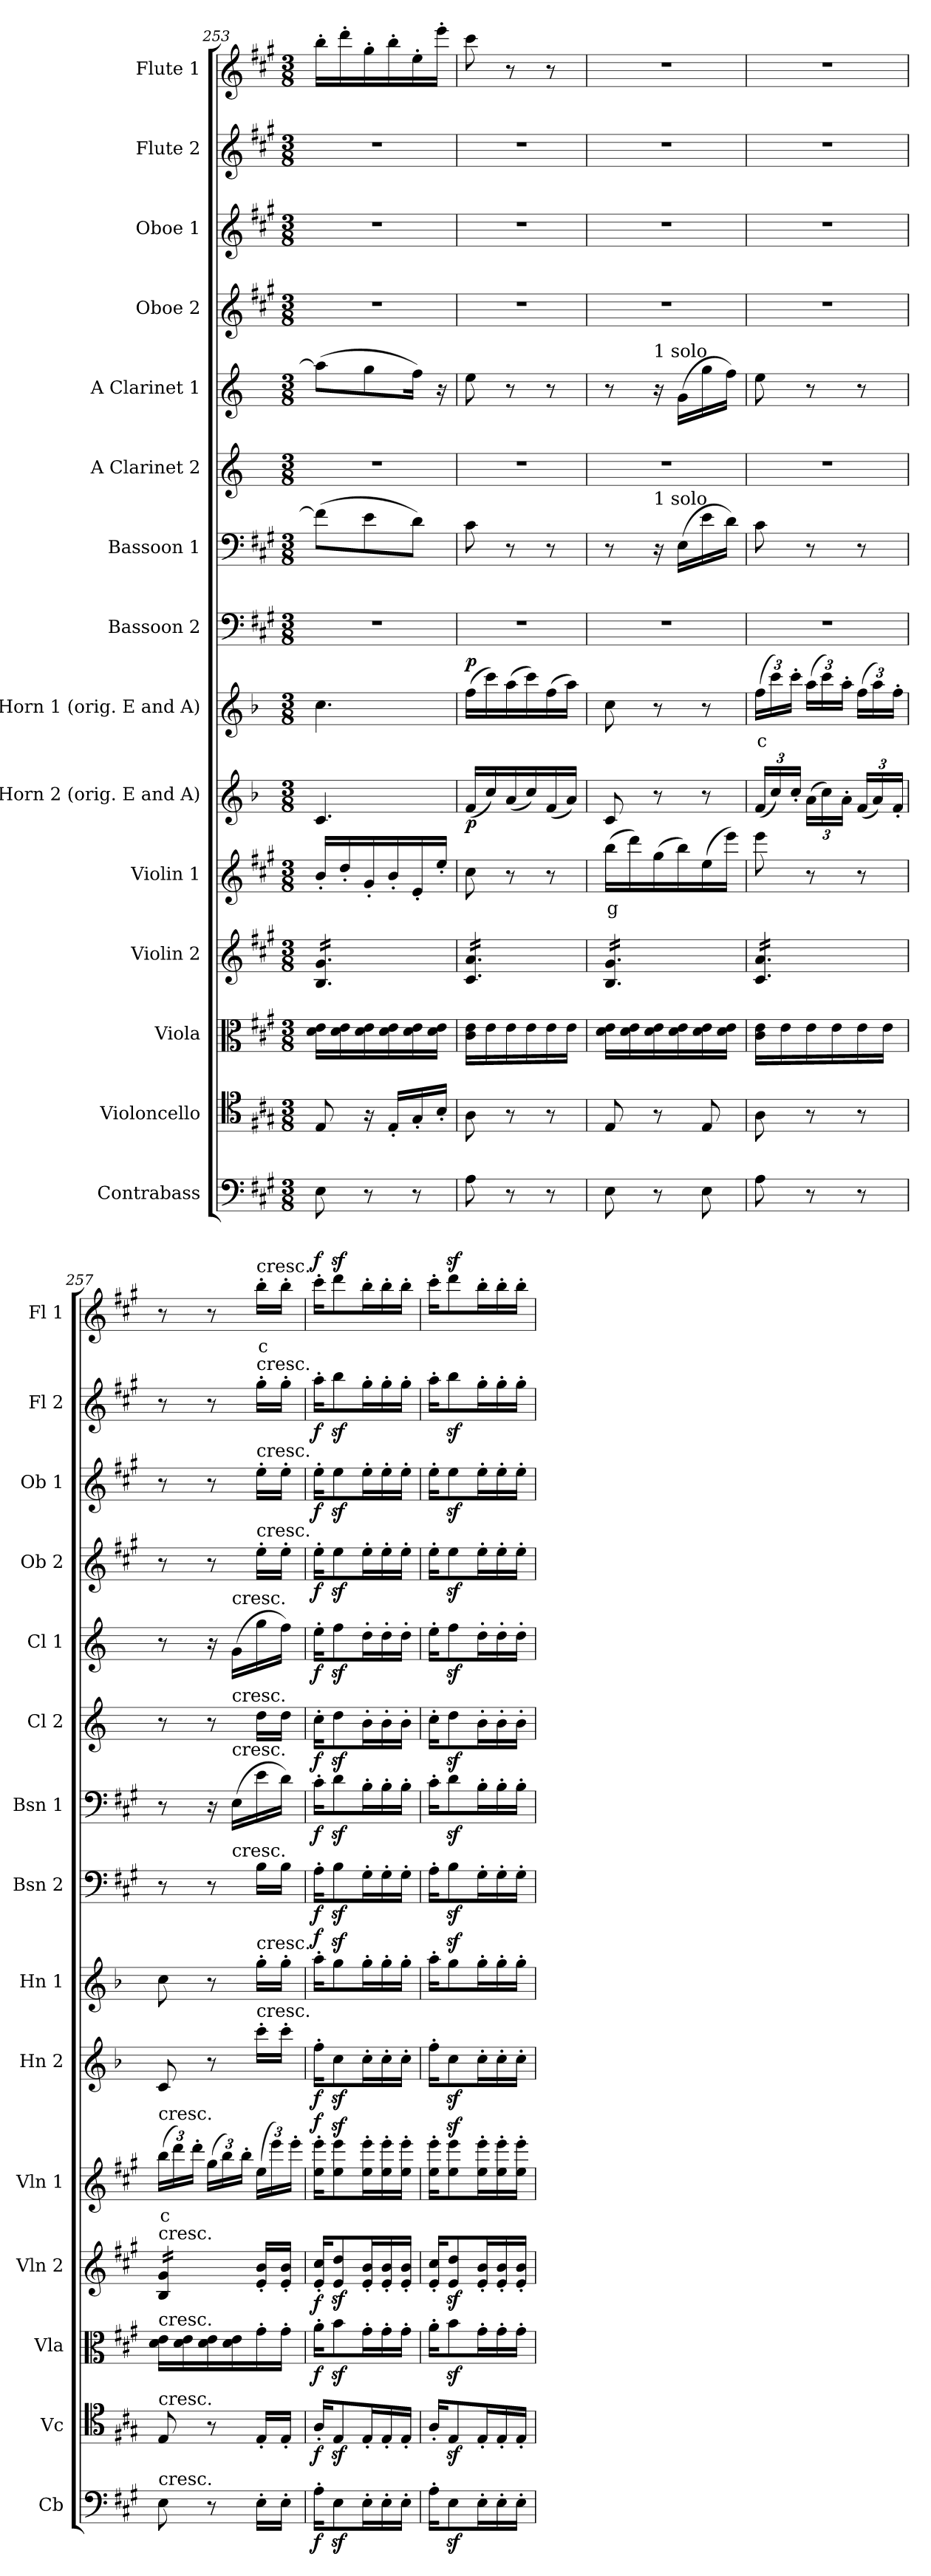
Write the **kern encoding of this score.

**kern	**dynam	**kern	**dynam	**kern	**dynam	**kern	**dynam	**kern	**text	**dynam	**kern	**dynam	**kern	**text	**dynam	**kern	**dynam	**kern	**dynam	**kern	**dynam	**kern	**dynam	**kern	**dynam	**kern	**dynam	**kern	**dynam	**kern	**text	**dynam
*part15	*part15	*part14	*part14	*part13	*part13	*part12	*part12	*part11	*part11	*part11	*part10	*part10	*part9	*part9	*part9	*part8	*part8	*part7	*part7	*part6	*part6	*part5	*part5	*part4	*part4	*part3	*part3	*part2	*part2	*part1	*part1	*part1
*staff15	*staff15	*staff14	*staff14	*staff13	*staff13	*staff12	*staff12	*staff11	*staff11	*staff11	*staff10	*staff10	*staff9	*staff9	*staff9	*staff8	*staff8	*staff7	*staff7	*staff6	*staff6	*staff5	*staff5	*staff4	*staff4	*staff3	*staff3	*staff2	*staff2	*staff1	*staff1	*staff1
*I"Contrabass	*	*I"Violoncello	*	*I"Viola	*	*I"Violin 2	*	*I"Violin 1	*	*	*I"E Horn 2 (orig. E and A)	*	*I"E Horn 1 (orig. E and A)	*	*	*I"Bassoon 2	*	*I"Bassoon 1	*	*I"A Clarinet 2	*	*I"A Clarinet 1	*	*I"Oboe 2	*	*I"Oboe 1	*	*I"Flute 2	*	*I"Flute 1	*	*
*I'Cb	*	*I'Vc	*	*I'Vla	*	*I'Vln 2	*	*I'Vln 1	*	*	*I'Hn 2	*	*I'Hn 1	*	*	*I'Bsn 2	*	*I'Bsn 1	*	*I'Cl 2	*	*I'Cl 1	*	*I'Ob 2	*	*I'Ob 1	*	*I'Fl 2	*	*I'Fl 1	*	*
*clefF4	*	*clefC4	*	*clefC3	*	*clefG2	*	*clefG2	*	*	*clefG2	*	*clefG2	*	*	*clefF4	*	*clefF4	*	*clefG2	*	*clefG2	*	*clefG2	*	*clefG2	*	*clefG2	*	*clefG2	*	*
*ITrd7c12	*	*	*	*	*	*	*	*	*	*	*ITrd5c8	*	*ITrd5c8	*	*	*	*	*	*	*ITrd2c3	*	*ITrd2c3	*	*	*	*	*	*	*	*	*	*
*k[f#c#g#]	*	*k[f#c#g#]	*	*k[f#c#g#]	*	*k[f#c#g#]	*	*k[f#c#g#]	*	*	*k[f#c#g#]	*	*k[f#c#g#]	*	*	*k[f#c#g#]	*	*k[f#c#g#]	*	*k[f#c#g#]	*	*k[f#c#g#]	*	*k[f#c#g#]	*	*k[f#c#g#]	*	*k[f#c#g#]	*	*k[f#c#g#]	*	*
*M3/8	*	*M3/8	*	*M3/8	*	*M3/8	*	*M3/8	*	*	*M3/8	*	*M3/8	*	*	*M3/8	*	*M3/8	*	*M3/8	*	*M3/8	*	*M3/8	*	*M3/8	*	*M3/8	*	*M3/8	*	*
=253	=253	=253	=253	=253	=253	=253	=253	=253	=253	=253	=253	=253	=253	=253	=253	=253	=253	=253	=253	=253	=253	=253	=253	=253	=253	=253	=253	=253	=253	=253	=253	=253
*	*	*	*	*	*	*tremolo	*	*	*	*	*	*	*	*	*	*	*	*	*	*	*	*	*	*	*	*	*	*	*	*	*	*
8EE\	.	8E/	.	16d\ 16e\LL	.	16B/ 16g#/LL	.	16b'/LL	.	.	4.E/	.	4.e\	.	.	4.r	.	(8f#\L]	.	4.r	.	(8ff#\L]	.	4.r	.	4.r	.	4.r	.	16bb'\LL	.	.
.	.	.	.	16d\ 16e\	.	16B/ 16g#/	.	16dd'/	.	.	.	.	.	.	.	.	.	.	.	.	.	.	.	.	.	.	.	.	.	16ddd'\	.	.
8r	.	16r	.	16d\ 16e\	.	16B/ 16g#/	.	16g#'/	.	.	.	.	.	.	.	.	.	8e\	.	.	.	8ee\	.	.	.	.	.	.	.	16gg#'\	.	.
.	.	16E'/LL	.	16d\ 16e\	.	16B/ 16g#/	.	16b'/	.	.	.	.	.	.	.	.	.	.	.	.	.	.	.	.	.	.	.	.	.	16bb'\	.	.
8r	.	16G#'/	.	16d\ 16e\	.	16B/ 16g#/	.	16e'/	.	.	.	.	.	.	.	.	.	8d\J)	.	.	.	16dd\Jk)	.	.	.	.	.	.	.	16ee'\	.	.
.	.	16B'/JJ	.	16d\ 16e\JJ	.	16B/ 16g#/JJ	.	16ee'/JJ	.	.	.	.	.	.	.	.	.	.	.	.	.	16r	.	.	.	.	.	.	.	16eee'\JJ	.	.
=254	=254	=254	=254	=254	=254	=254	=254	=254	=254	=254	=254	=254	=254	=254	=254	=254	=254	=254	=254	=254	=254	=254	=254	=254	=254	=254	=254	=254	=254	=254	=254	=254
!	!	!	!	!	!	!	!	!	!	!	!	!LO:DY:b	!	!	!LO:DY:b	!	!	!	!	!	!	!	!	!	!	!	!	!	!	!	!	!
8AA\	.	8A\	.	16c#\ 16e\LL	.	16c#/ 16a/LL	.	8cc#\	.	.	(16A/LL	p	(16a\LL	.	p	4.r	.	8c#\	.	4.r	.	8cc#\	.	4.r	.	4.r	.	4.r	.	8ccc#\	.	.
.	.	.	.	16e\	.	16c#/ 16a/	.	.	.	.	16e/)	.	16ee\)	.	.	.	.	.	.	.	.	.	.	.	.	.	.	.	.	.	.	.
8r	.	8r	.	16e\	.	16c#/ 16a/	.	8r	.	.	(16c#/	.	(16cc#\	.	.	.	.	8r	.	.	.	8r	.	.	.	.	.	.	.	8r	.	.
.	.	.	.	16e\	.	16c#/ 16a/	.	.	.	.	16e/)	.	16ee\)	.	.	.	.	.	.	.	.	.	.	.	.	.	.	.	.	.	.	.
8r	.	8r	.	16e\	.	16c#/ 16a/	.	8r	.	.	(16A/	.	(16a\	.	.	.	.	8r	.	.	.	8r	.	.	.	.	.	.	.	8r	.	.
.	.	.	.	16e\JJ	.	16c#/ 16a/JJ	.	.	.	.	16c#/JJ)	.	16cc#\JJ)	.	.	.	.	.	.	.	.	.	.	.	.	.	.	.	.	.	.	.
!!LO:PB:g=z
=255	=255	=255	=255	=255	=255	=255	=255	=255	=255	=255	=255	=255	=255	=255	=255	=255	=255	=255	=255	=255	=255	=255	=255	=255	=255	=255	=255	=255	=255	=255	=255	=255
!	!	!	!	!	!	!	!	!	!LO:LY:b:color=#FF0000	!	!	!	!	!	!	!	!	!	!	!	!	!	!	!	!	!	!	!	!	!	!	!
8EE\	.	8E/	.	16d\ 16e\LL	.	16B/ 16g#/LL	.	(16bb\LL	g	.	8E/	.	8e\	.	.	4.r	.	8r	.	4.r	.	8r	.	4.r	.	4.r	.	4.r	.	4.r	.	.
.	.	.	.	16d\ 16e\	.	16B/ 16g#/	.	16ddd\)	.	.	.	.	.	.	.	.	.	.	.	.	.	.	.	.	.	.	.	.	.	.	.	.
!	!	!	!	!	!	!	!	!	!	!	!	!	!	!	!	!	!	!	!	!	!	!LO:TX:a:t=1 solo	!	!	!	!	!	!	!	!	!	!
!	!	!	!	!	!	!	!	!	!	!	!	!	!	!	!	!	!	!LO:TX:a:t=1 solo	!	!	!	!	!	!	!	!	!	!	!	!	!	!
8r	.	8r	.	16d\ 16e\	.	16B/ 16g#/	.	(16gg#\	.	.	8r	.	8r	.	.	.	.	16r	.	.	.	16r	.	.	.	.	.	.	.	.	.	.
.	.	.	.	16d\ 16e\	.	16B/ 16g#/	.	16bb\)	.	.	.	.	.	.	.	.	.	(16E\LL	.	.	.	(16e\LL	.	.	.	.	.	.	.	.	.	.
8EE\	.	8E/	.	16d\ 16e\	.	16B/ 16g#/	.	(16ee\	.	.	8r	.	8r	.	.	.	.	16e\	.	.	.	16ee\	.	.	.	.	.	.	.	.	.	.
.	.	.	.	16d\ 16e\JJ	.	16B/ 16g#/JJ	.	16eee\JJ)	.	.	.	.	.	.	.	.	.	16d\JJ)	.	.	.	16dd\JJ)	.	.	.	.	.	.	.	.	.	.
=256	=256	=256	=256	=256	=256	=256	=256	=256	=256	=256	=256	=256	=256	=256	=256	=256	=256	=256	=256	=256	=256	=256	=256	=256	=256	=256	=256	=256	=256	=256	=256	=256
*	*	*	*	*	*	*	*	*	*	*	*Xbrackettup	*	*Xbrackettup	*	*	*	*	*	*	*	*	*	*	*	*	*	*	*	*	*	*	*
!	!	!	!	!	!	!	!	!	!	!	!	!	!	!LO:LY:b:color=#FF0000	!	!	!	!	!	!	!	!	!	!	!	!	!	!	!	!	!	!
8AA\	.	8A\	.	16c#\ 16e\LL	.	16c#/ 16a/LL	.	8eee\	.	.	(24A/LL	.	(24a\LL	c	.	4.r	.	8c#\	.	4.r	.	8cc#\	.	4.r	.	4.r	.	4.r	.	4.r	.	.
.	.	.	.	.	.	.	.	.	.	.	24e/)	.	24ee\)	.	.	.	.	.	.	.	.	.	.	.	.	.	.	.	.	.	.	.
.	.	.	.	16e\	.	16c#/ 16a/	.	.	.	.	.	.	.	.	.	.	.	.	.	.	.	.	.	.	.	.	.	.	.	.	.	.
.	.	.	.	.	.	.	.	.	.	.	24e'/JJ	.	24ee'\JJ	.	.	.	.	.	.	.	.	.	.	.	.	.	.	.	.	.	.	.
8r	.	8r	.	16e\	.	16c#/ 16a/	.	8r	.	.	(24c#\LL	.	(24cc#\LL	.	.	.	.	8r	.	.	.	8r	.	.	.	.	.	.	.	.	.	.
.	.	.	.	.	.	.	.	.	.	.	24e\)	.	24ee\)	.	.	.	.	.	.	.	.	.	.	.	.	.	.	.	.	.	.	.
.	.	.	.	16e\	.	16c#/ 16a/	.	.	.	.	.	.	.	.	.	.	.	.	.	.	.	.	.	.	.	.	.	.	.	.	.	.
.	.	.	.	.	.	.	.	.	.	.	24c#'\JJ	.	24cc#'\JJ	.	.	.	.	.	.	.	.	.	.	.	.	.	.	.	.	.	.	.
8r	.	8r	.	16e\	.	16c#/ 16a/	.	8r	.	.	(24A/LL	.	(24a\LL	.	.	.	.	8r	.	.	.	8r	.	.	.	.	.	.	.	.	.	.
.	.	.	.	.	.	.	.	.	.	.	24c#/)	.	24cc#\)	.	.	.	.	.	.	.	.	.	.	.	.	.	.	.	.	.	.	.
.	.	.	.	16e\JJ	.	16c#/ 16a/JJ	.	.	.	.	.	.	.	.	.	.	.	.	.	.	.	.	.	.	.	.	.	.	.	.	.	.
.	.	.	.	.	.	.	.	.	.	.	24A'/JJ	.	24a'\JJ	.	.	.	.	.	.	.	.	.	.	.	.	.	.	.	.	.	.	.
=257	=257	=257	=257	=257	=257	=257	=257	=257	=257	=257	=257	=257	=257	=257	=257	=257	=257	=257	=257	=257	=257	=257	=257	=257	=257	=257	=257	=257	=257	=257	=257	=257
*	*	*	*	*	*	*	*	*Xbrackettup	*	*	*	*	*	*	*	*	*	*	*	*	*	*	*	*	*	*	*	*	*	*	*	*
!	!	!	!	!	!	!	!	!LO:TX:a:t=cresc.	!	!	!	!	!	!	!	!	!	!	!	!	!	!	!	!	!	!	!	!	!	!	!	!
!	!	!	!	!	!	!LO:TX:a:t=cresc.	!	!	!	!	!	!	!	!	!	!	!	!	!	!	!	!	!	!	!	!	!	!	!	!	!	!
!	!	!	!	!LO:TX:a:t=cresc.	!	!	!	!	!	!	!	!	!	!	!	!	!	!	!	!	!	!	!	!	!	!	!	!	!	!	!	!
!	!	!LO:TX:a:t=cresc.	!	!	!	!	!	!	!	!	!	!	!	!	!	!	!	!	!	!	!	!	!	!	!	!	!	!	!	!	!	!
!LO:TX:a:t=cresc.	!	!	!	!	!	!	!	!	!	!	!	!	!	!	!	!	!	!	!	!	!	!	!	!	!	!	!	!	!	!	!	!
!	!	!	!	!	!	!	!	!	!LO:LY:b:color=#FF0000	!	!	!	!	!	!	!	!	!	!	!	!	!	!	!	!	!	!	!	!	!	!	!
*	*	*	*	*	*	*	*	*	*	*	*	*	*	*	*	*^	*	*	*	*^	*	*	*	*	*	*	*	*	*	*	*	*
8EE\	.	8E/	.	16d\ 16e\LL	.	16B/ 16g#/LL	.	(24bb\LL	c	.	8E/	.	8e\	.	.	8r	8.ryy	.	8r	.	8r	8.ryy	.	8r	.	8r	.	8r	.	8r	.	8r	.	.
.	.	.	.	.	.	.	.	24ddd\)	.	.	.	.	.	.	.	.	.	.	.	.	.	.	.	.	.	.	.	.	.	.	.	.	.	.
.	.	.	.	16d\ 16e\	.	16B/ 16g#/	.	.	.	.	.	.	.	.	.	.	.	.	.	.	.	.	.	.	.	.	.	.	.	.	.	.	.	.
.	.	.	.	.	.	.	.	24ddd'\JJ	.	.	.	.	.	.	.	.	.	.	.	.	.	.	.	.	.	.	.	.	.	.	.	.	.	.
8r	.	8r	.	16d\ 16e\	.	16B/ 16g#/	.	(24gg#\LL	.	.	8r	.	8r	.	.	8r	.	.	16r	.	8r	.	.	16r	.	8r	.	8r	.	8r	.	8r	.	.
.	.	.	.	.	.	.	.	24bb\)	.	.	.	.	.	.	.	.	.	.	.	.	.	.	.	.	.	.	.	.	.	.	.	.	.	.
!	!	!	!	!	!	!	!	!	!	!	!	!	!	!	!	!	!	!	!	!	!	!	!	!LO:TX:a:t=cresc.	!	!	!	!	!	!	!	!	!	!
!	!	!	!	!	!	!	!	!	!	!	!	!	!	!	!	!	!	!	!	!	!	!LO:TX:a:t=cresc.	!	!	!	!	!	!	!	!	!	!	!	!
!	!	!	!	!	!	!	!	!	!	!	!	!	!	!	!	!	!	!	!LO:TX:a:t=cresc.	!	!	!	!	!	!	!	!	!	!	!	!	!	!	!
!	!	!	!	!	!	!	!	!	!	!	!	!	!	!	!	!	!LO:TX:a:t=cresc.	!	!	!	!	!	!	!	!	!	!	!	!	!	!	!	!	!
.	.	.	.	16d\ 16e\	.	16B/ 16g#/JJ	.	.	.	.	.	.	.	.	.	.	8.ryy	.	(16E\LL	.	.	8.ryy	.	(16e\LL	.	.	.	.	.	.	.	.	.	.
*	*	*	*	*	*	*Xtremolo	*	*	*	*	*	*	*	*	*	*	*	*	*	*	*	*	*	*	*	*	*	*	*	*	*	*	*	*
.	.	.	.	.	.	.	.	24bb'\JJ	.	.	.	.	.	.	.	.	.	.	.	.	.	.	.	.	.	.	.	.	.	.	.	.	.	.
!	!	!	!	!	!	!	!	!	!	!	!	!	!	!	!	!	!	!	!	!	!	!	!	!	!	!	!	!	!	!	!	!LO:TX:a:t=cresc.	!	!
!	!	!	!	!	!	!	!	!	!	!	!	!	!	!	!	!	!	!	!	!	!	!	!	!	!	!	!	!	!	!LO:TX:a:t=cresc.	!	!	!	!
!	!	!	!	!	!	!	!	!	!	!	!	!	!	!	!	!	!	!	!	!	!	!	!	!	!	!	!	!LO:TX:a:t=cresc.	!	!	!	!	!	!
!	!	!	!	!	!	!	!	!	!	!	!	!	!	!	!	!	!	!	!	!	!	!	!	!	!	!LO:TX:a:t=cresc.	!	!	!	!	!	!	!	!
!	!	!	!	!	!	!	!	!	!	!	!	!	!LO:TX:a:t=cresc.	!	!	!	!	!	!	!	!	!	!	!	!	!	!	!	!	!	!	!	!	!
!	!	!	!	!	!	!	!	!	!	!	!LO:TX:a:t=cresc.	!	!	!	!	!	!	!	!	!	!	!	!	!	!	!	!	!	!	!	!	!	!	!
!	!	!	!	!	!	!	!	!	!	!	!	!	!	!	!	!	!	!	!	!	!	!	!	!	!	!	!	!	!	!	!	!	!LO:LY:b:color=#FF0000	!
16EE'\LL	.	16E'/LL	.	16g#'\	.	16e/' 16b/'LL	.	(24ee\LL	.	.	16ee'\LL	.	16b'\LL	.	.	16B\LL	.	.	16e\	.	16b\LL	.	.	16ee\	.	16ee'\LL	.	16ee'\LL	.	16gg#'\LL	.	16bb'\LL	c	.
.	.	.	.	.	.	.	.	24eee\)	.	.	.	.	.	.	.	.	.	.	.	.	.	.	.	.	.	.	.	.	.	.	.	.	.	.
16EE'\JJ	.	16E'/JJ	.	16g#'\JJ	.	16e/' 16b/'JJ	.	.	.	.	16ee'\JJ	.	16b'\JJ	.	.	16B\JJ	.	.	16d\JJ)	.	16b\JJ	.	.	16dd\JJ)	.	16ee'\JJ	.	16ee'\JJ	.	16gg#'\JJ	.	16bb'\JJ	.	.
.	.	.	.	.	.	.	.	24eee'\JJ	.	.	.	.	.	.	.	.	.	.	.	.	.	.	.	.	.	.	.	.	.	.	.	.	.	.
=258	=258	=258	=258	=258	=258	=258	=258	=258	=258	=258	=258	=258	=258	=258	=258	=258	=258	=258	=258	=258	=258	=258	=258	=258	=258	=258	=258	=258	=258	=258	=258	=258	=258	=258
!	!LO:DY:b	!	!LO:DY:b	!	!LO:DY:b	!	!LO:DY:b	!	!	!LO:DY:b	!	!LO:DY:b	!	!	!LO:DY:b	!	!	!LO:DY:b	!	!LO:DY:b	!	!	!LO:DY:b	!	!LO:DY:b	!	!LO:DY:b	!	!LO:DY:b	!	!LO:DY:b	!	!	!LO:DY:b
*	*	*	*	*	*	*	*	*	*	*	*	*	*	*	*	*v	*v	*	*	*	*v	*v	*	*	*	*	*	*	*	*	*	*	*	*
16AA'\KL	f	16A'/KL	f	16a'\KL	f	16e/' 16cc#/'KL	f	16ee\' 16eee\'KL	.	f	16a'\KL	f	16cc#'\KL	.	f	16A'\KL	f	16c#'\KL	f	16a'\KL	f	16cc#'\KL	f	16ee'\KL	f	16ee'\KL	f	16aa'\KL	f	16ccc#'\KL	.	f
8EEz<\	.	8Ez</	.	8bz<\	.	8e/z< 8dd/z<	.	8ee\z< 8eee\z<	.	.	8ez<\	.	8bz<\	.	.	8Bz<\	.	8dz<\	.	8bz<\	.	8ddz<\	.	8eez<\	.	8eez<\	.	8bbz<\	.	8dddz<\	.	.
16EE'\L	.	16E'/L	.	16g#'\L	.	16e/' 16b/'L	.	16ee\' 16eee\'L	.	.	16e'\L	.	16b'\L	.	.	16G#'\L	.	16B'\L	.	16g#'\L	.	16b'\L	.	16ee'\L	.	16ee'\L	.	16gg#'\L	.	16bb'\L	.	.
16EE'\	.	16E'/	.	16g#'\	.	16e/' 16b/'	.	16ee\' 16eee\'	.	.	16e'\	.	16b'\	.	.	16G#'\	.	16B'\	.	16g#'\	.	16b'\	.	16ee'\	.	16ee'\	.	16gg#'\	.	16bb'\	.	.
16EE'\JJ	.	16E'/JJ	.	16g#'\JJ	.	16e/' 16b/'JJ	.	16ee\' 16eee\'JJ	.	.	16e'\JJ	.	16b'\JJ	.	.	16G#'\JJ	.	16B'\JJ	.	16g#'\JJ	.	16b'\JJ	.	16ee'\JJ	.	16ee'\JJ	.	16gg#'\JJ	.	16bb'\JJ	.	.
=259	=259	=259	=259	=259	=259	=259	=259	=259	=259	=259	=259	=259	=259	=259	=259	=259	=259	=259	=259	=259	=259	=259	=259	=259	=259	=259	=259	=259	=259	=259	=259	=259
16AA'\KL	.	16A'/KL	.	16a'\KL	.	16e/' 16cc#/'KL	.	16ee\' 16eee\'KL	.	.	16a'\KL	.	16cc#'\KL	.	.	16A'\KL	.	16c#'\KL	.	16a'\KL	.	16cc#'\KL	.	16ee'\KL	.	16ee'\KL	.	16aa'\KL	.	16ccc#'\KL	.	.
8EEz<\	.	8Ez</	.	8bz<\	.	8e/z< 8dd/z<	.	8ee\z< 8eee\z<	.	.	8ez<\	.	8bz<\	.	.	8Bz<\	.	8dz<\	.	8bz<\	.	8ddz<\	.	8eez<\	.	8eez<\	.	8bbz<\	.	8dddz<\	.	.
16EE'\L	.	16E'/L	.	16g#'\L	.	16e/' 16b/'L	.	16ee\' 16eee\'L	.	.	16e'\L	.	16b'\L	.	.	16G#'\L	.	16B'\L	.	16g#'\L	.	16b'\L	.	16ee'\L	.	16ee'\L	.	16gg#'\L	.	16bb'\L	.	.
16EE'\	.	16E'/	.	16g#'\	.	16e/' 16b/'	.	16ee\' 16eee\'	.	.	16e'\	.	16b'\	.	.	16G#'\	.	16B'\	.	16g#'\	.	16b'\	.	16ee'\	.	16ee'\	.	16gg#'\	.	16bb'\	.	.
16EE'\JJ	.	16E'/JJ	.	16g#'\JJ	.	16e/' 16b/'JJ	.	16ee\' 16eee\'JJ	.	.	16e'\JJ	.	16b'\JJ	.	.	16G#'\JJ	.	16B'\JJ	.	16g#'\JJ	.	16b'\JJ	.	16ee'\JJ	.	16ee'\JJ	.	16gg#'\JJ	.	16bb'\JJ	.	.
=	=	=	=	=	=	=	=	=	=	=	=	=	=	=	=	=	=	=	=	=	=	=	=	=	=	=	=	=	=	=	=	=
*-	*-	*-	*-	*-	*-	*-	*-	*-	*-	*-	*-	*-	*-	*-	*-	*-	*-	*-	*-	*-	*-	*-	*-	*-	*-	*-	*-	*-	*-	*-	*-	*-
